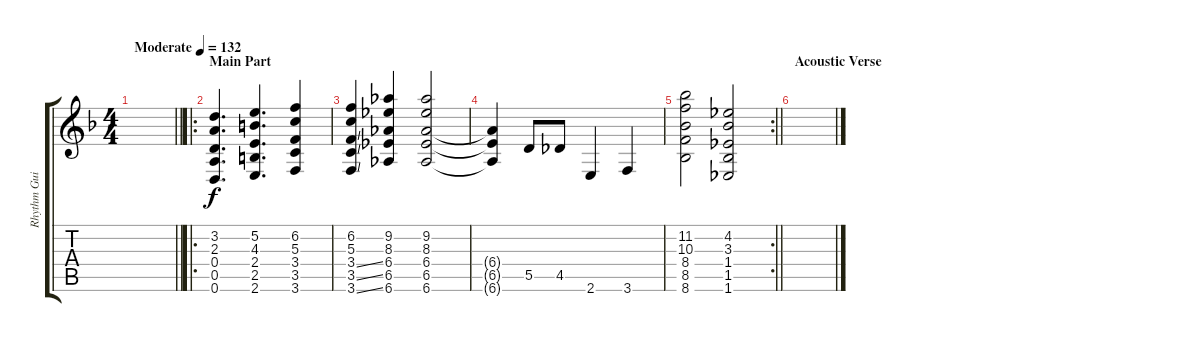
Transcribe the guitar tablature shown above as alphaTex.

\track ("Rhythm Guitar" "Rhythm Gui") {instrument overdrivenguitar}
\staff {score tabs}
\tuning (E4 B3 G3 D3 A2 D2) {hide}
\ts (4 4)
\tempo (132 "Moderate")
\clef g2
\barLineRight lightlight
\ks dminor
|
\ro
\section ("" "Main Part")
(3.2 2.3 0.4 0.5 0.6).4{d} (5.2 4.3 2.4 2.5 2.6).4{d} (6.2 5.3 3.4 3.5 3.6).4 |
(6.2 5.3 3.4{ss} 3.5{ss} 3.6{ss}).4 (9.2 8.3 6.4 6.5 6.6).4 (9.2 8.3 6.4 6.5 6.6).2 |
(6.4{t} 6.5{t} 6.6{t}).4 5.5.8 4.5.8 2.6.4 3.6.4 |
\rc 2
\barLineRight lightlight
(11.2 10.3 8.4 8.5 8.6).2 (4.2 3.3 1.4 1.5 1.6).2 |
\section ("" "Acoustic Verse")
